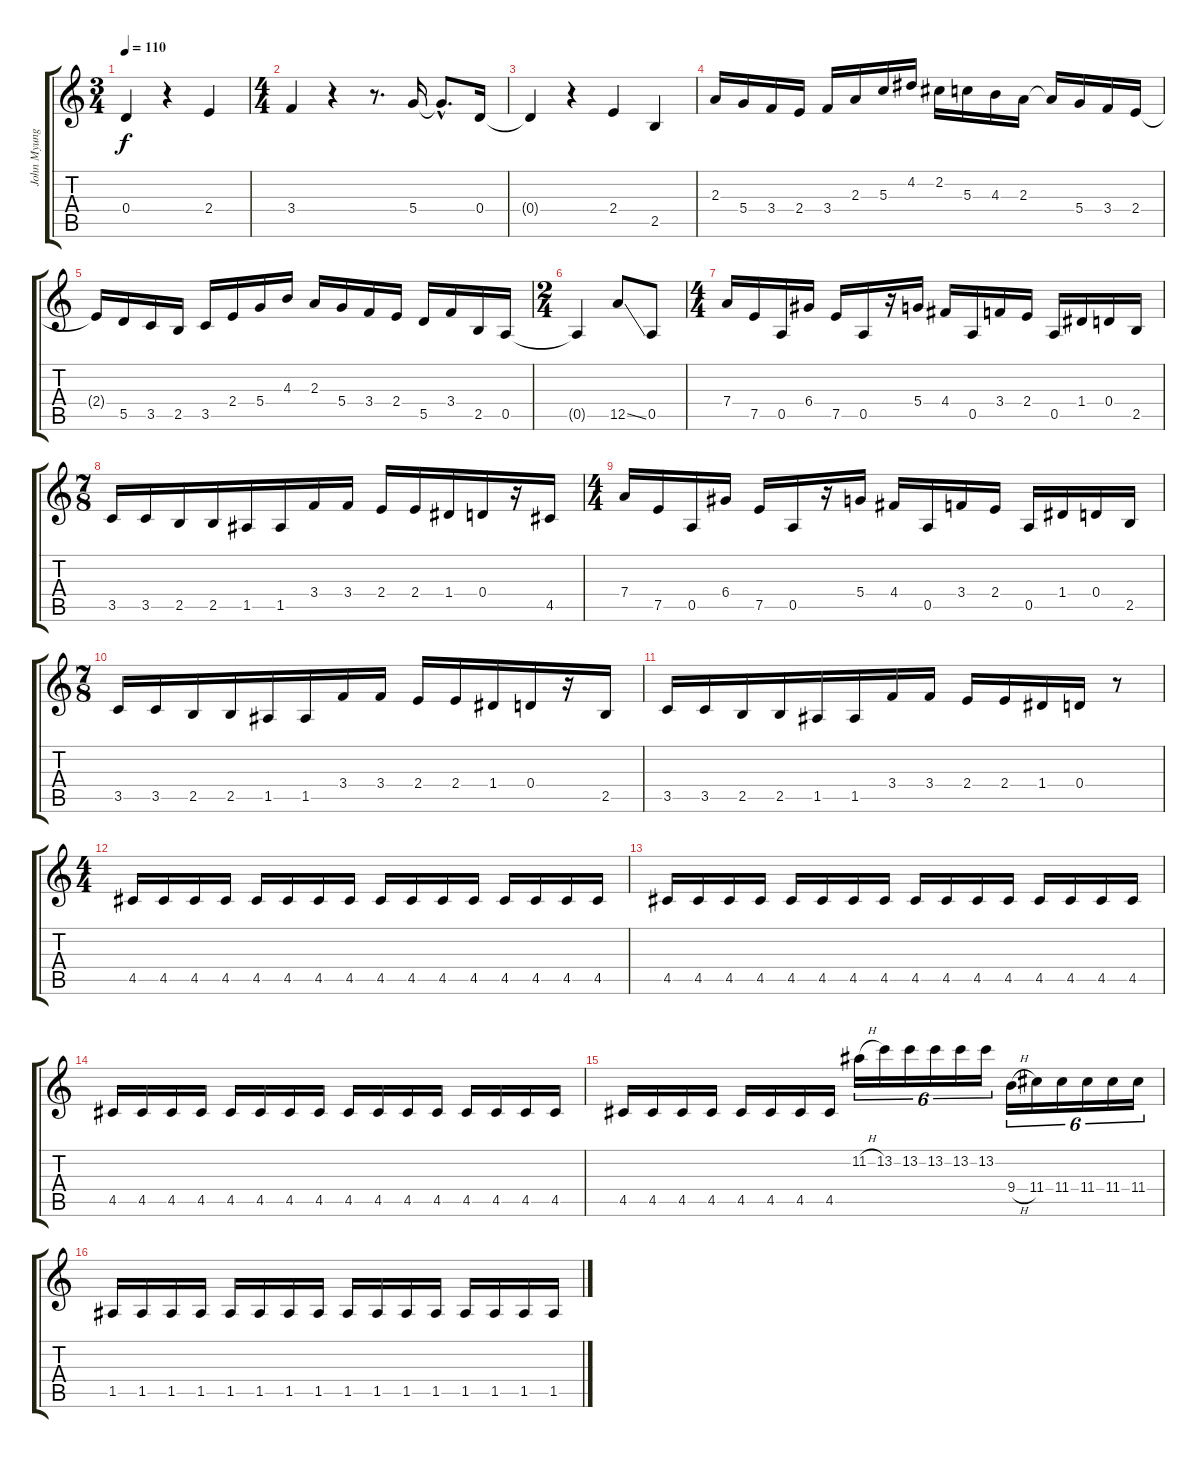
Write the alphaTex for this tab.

\track ("John Myung - Bass" "John Myung") {instrument electricbassfinger}
\staff {score tabs}
\tuning (E4 B3 G3 D3 A2 E2) {hide}
\ts (3 4)
\tempo 110
\clef g2
\ks c
0.4{t}.4{dy f} r.4 2.4.4 |
\ts (4 4)
3.4.4 r.4 r.8{d} 5.4.16 5.4{hac t}.8{d} 0.4.16 |
0.4{t}.4 r.4 2.4.4 2.5.4 |
2.3.16 5.4.16 3.4.16 2.4.16 3.4.16 2.3.16 5.3.16 4.2.16 2.2.16 5.3.16 4.3.16 2.3.16 2.3{t}.16 5.4.16 3.4.16 2.4.16 |
2.4{t}.16 5.5.16 3.5.16 2.5.16 3.5.16 2.4.16 5.4.16 4.3.16 2.3.16 5.4.16 3.4.16 2.4.16 5.5.16 3.4.16 2.5.16 0.5.16 |
\ts (2 4)
0.5{t}.4 12.5{ss}.8 0.5.8 |
\ts (4 4)
7.4.16 7.5.16 0.5.16 6.4.16 7.5.16 0.5.16 r.16 5.4.16 4.4.16 0.5.16 3.4.16 2.4.16 0.5.16 1.4.16 0.4.16 2.5.16 |
\ts (7 8)
3.5.16 3.5.16 2.5.16 2.5.16 1.5.16 1.5.16 3.4.16 3.4.16 2.4.16 2.4.16 1.4.16 0.4.16 r.16 4.5.16 |
\ts (4 4)
7.4.16 7.5.16 0.5.16 6.4.16 7.5.16 0.5.16 r.16 5.4.16 4.4.16 0.5.16 3.4.16 2.4.16 0.5.16 1.4.16 0.4.16 2.5.16 |
\ts (7 8)
3.5.16 3.5.16 2.5.16 2.5.16 1.5.16 1.5.16 3.4.16 3.4.16 2.4.16 2.4.16 1.4.16 0.4.16 r.16 2.5.16 |
3.5.16 3.5.16 2.5.16 2.5.16 1.5.16 1.5.16 3.4.16 3.4.16 2.4.16 2.4.16 1.4.16 0.4.16 r.8 |
\ts (4 4)
4.5.16 4.5.16 4.5.16 4.5.16 4.5.16 4.5.16 4.5.16 4.5.16 4.5.16 4.5.16 4.5.16 4.5.16 4.5.16 4.5.16 4.5.16 4.5.16 |
4.5.16 4.5.16 4.5.16 4.5.16 4.5.16 4.5.16 4.5.16 4.5.16 4.5.16 4.5.16 4.5.16 4.5.16 4.5.16 4.5.16 4.5.16 4.5.16 |
4.5.16 4.5.16 4.5.16 4.5.16 4.5.16 4.5.16 4.5.16 4.5.16 4.5.16 4.5.16 4.5.16 4.5.16 4.5.16 4.5.16 4.5.16 4.5.16 |
4.5.16 4.5.16 4.5.16 4.5.16 4.5.16 4.5.16 4.5.16 4.5.16 11.2{h}.16{tu (6 4)} 13.2.16{tu (6 4)} 13.2.16{tu (6 4)} 13.2.16{tu (6 4)} 13.2.16{tu (6 4)} 13.2.16{tu (6 4)} 9.4{h}.16{tu (6 4)} 11.4.16{tu (6 4)} 11.4.16{tu (6 4)} 11.4.16{tu (6 4)} 11.4.16{tu (6 4)} 11.4.16{tu (6 4)} |
1.5.16 1.5.16 1.5.16 1.5.16 1.5.16 1.5.16 1.5.16 1.5.16 1.5.16 1.5.16 1.5.16 1.5.16 1.5.16 1.5.16 1.5.16 1.5.16
